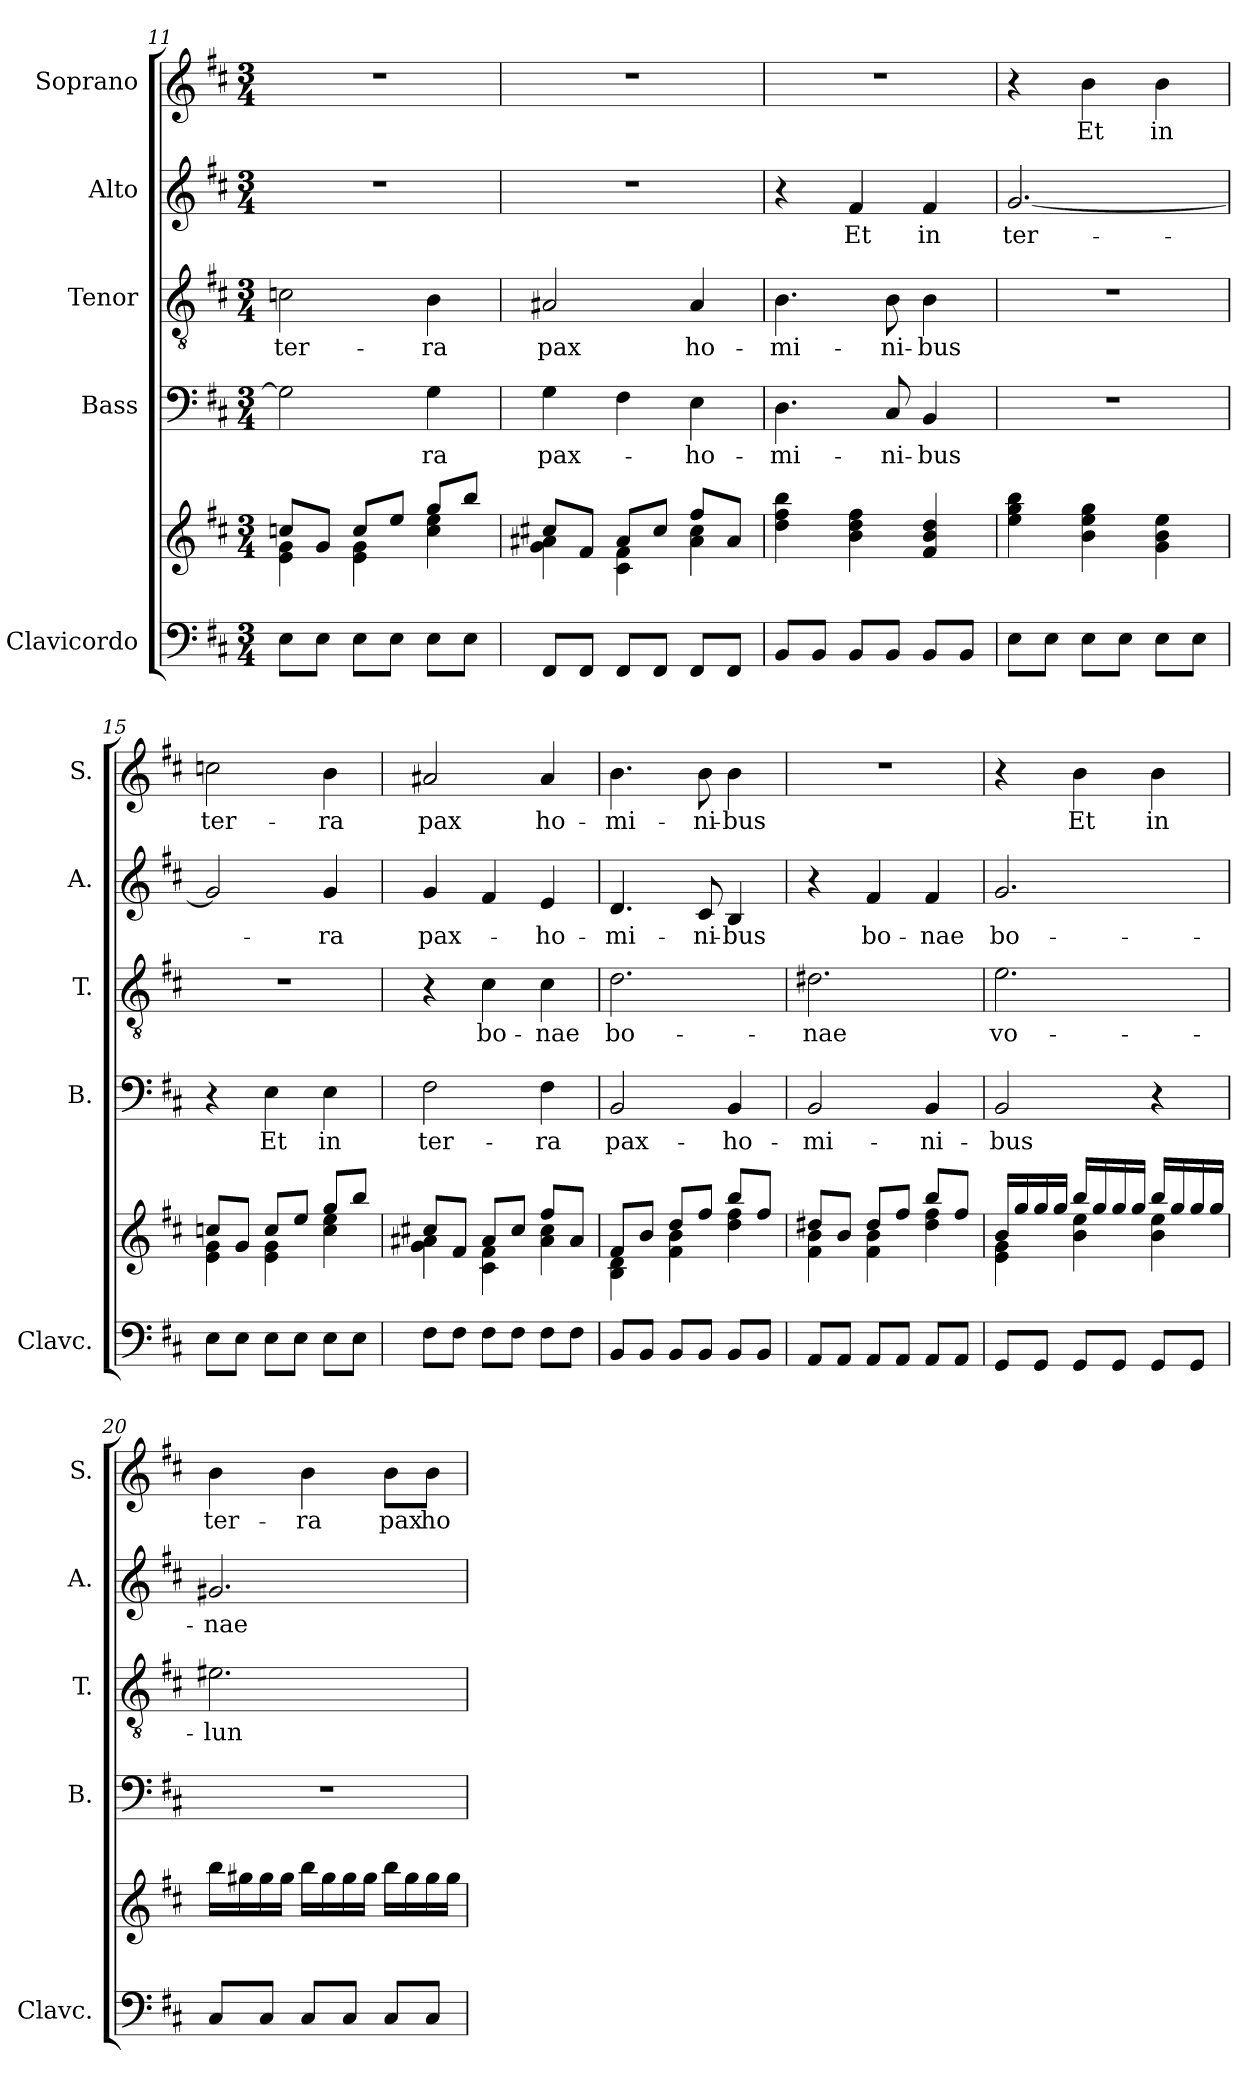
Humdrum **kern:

**kern	**kern	**kern	**text	**kern	**text	**kern	**text	**kern	**text
*part5	*part5	*part4	*part4	*part3	*part3	*part2	*part2	*part1	*part1
*staff6	*staff5	*staff4	*staff4	*staff3	*staff3	*staff2	*staff2	*staff1	*staff1
*I"Clavicordo	*	*I"Bass	*	*I"Tenor	*	*I"Alto	*	*I"Soprano	*
*I'Clavc.	*	*I'B.	*	*I'T.	*	*I'A.	*	*I'S.	*
!!LO:PB:g=z
*clefF4	*clefG2	*clefF4	*	*clefGv2	*	*clefG2	*	*clefG2	*
*k[f#c#]	*k[f#c#]	*k[f#c#]	*	*k[f#c#]	*	*k[f#c#]	*	*k[f#c#]	*
*M3/4	*M3/4	*M3/4	*	*M3/4	*	*M3/4	*	*M3/4	*
=11	=11	=11	=11	=11	=11	=11	=11	=11	=11
*	*^	*	*	*	*	*	*	*	*
!	!	!	!	!	!	!LO:LY:b	!	!	!	!
8E\L	8ccn/L	4e\ 4g\	2G\]	.	2cn\	ter-	2.r	.	2.r	.
8E\J	8g/J	.	.	.	.	.	.	.	.	.
8E\L	8cc/L	4e\ 4g\	.	.	.	.	.	.	.	.
8E\J	8ee/J	.	.	.	.	.	.	.	.	.
!	!	!	!	!LO:LY:b	!	!LO:LY:b	!	!	!	!
8E\L	8gg/L	4cc\ 4ee\	4G\	-ra	4B\	-ra	.	.	.	.
8E\J	8bb/J	.	.	.	.	.	.	.	.	.
=12	=12	=12	=12	=12	=12	=12	=12	=12	=12	=12
!	!	!	!	!LO:LY:b	!	!LO:LY:b	!	!	!	!
8FF#/L	8cc#X/L	4g\ 4a#X\	4G\	pax-	2A#X/	pax	2.r	.	2.r	.
8FF#/J	8f#/J	.	.	.	.	.	.	.	.	.
8FF#/L	8a#/L	4c#\ 4f#\	4F#\	.	.	.	.	.	.	.
8FF#/J	8cc#/J	.	.	.	.	.	.	.	.	.
!	!	!	!	!LO:LY:b	!	!LO:LY:b	!	!	!	!
8FF#/L	8ff#/L	4a#\ 4cc#\	4E\	-ho-	4A#/	ho-	.	.	.	.
8FF#/J	8a#/J	.	.	.	.	.	.	.	.	.
*	*v	*v	*	*	*	*	*	*	*	*
=13	=13	=13	=13	=13	=13	=13	=13	=13	=13
!	!	!	!LO:LY:b	!	!LO:LY:b	!	!	!	!
8BB/L	4dd\ 4ff#\ 4bb\	4.D\	-mi-	4.B\	-mi-	4r	.	2.r	.
8BB/J	.	.	.	.	.	.	.	.	.
!	!	!	!	!	!	!	!LO:LY:b	!	!
8BB/L	4b\ 4dd\ 4ff#\	.	.	.	.	4f#/	Et	.	.
!	!	!	!LO:LY:b	!	!LO:LY:b	!	!	!	!
8BB/J	.	8C#/	-ni-	8B\	-ni-	.	.	.	.
!	!	!	!LO:LY:b	!	!LO:LY:b	!	!LO:LY:b	!	!
8BB/L	4f#/ 4b/ 4dd/	4BB/	-bus	4B\	-bus	4f#/	in	.	.
8BB/J	.	.	.	.	.	.	.	.	.
=14	=14	=14	=14	=14	=14	=14	=14	=14	=14
!	!	!	!	!	!	!	!LO:LY:b	!	!
8E\L	4ee\ 4gg\ 4bb\	2.r	.	2.r	.	[2.g/	ter-	4r	.
8E\J	.	.	.	.	.	.	.	.	.
!	!	!	!	!	!	!	!	!	!LO:LY:b
8E\L	4b\ 4ee\ 4gg\	.	.	.	.	.	.	4b\	Et
8E\J	.	.	.	.	.	.	.	.	.
!	!	!	!	!	!	!	!	!	!LO:LY:b
8E\L	4g\ 4b\ 4ee\	.	.	.	.	.	.	4b\	in
8E\J	.	.	.	.	.	.	.	.	.
=15	=15	=15	=15	=15	=15	=15	=15	=15	=15
*	*^	*	*	*	*	*	*	*	*
!	!	!	!	!	!	!	!	!	!	!LO:LY:b
8E\L	8ccn/L	4e\ 4g\	4r	.	2.r	.	2g/]	.	2ccn\	ter-
8E\J	8g/J	.	.	.	.	.	.	.	.	.
!	!	!	!	!LO:LY:b	!	!	!	!	!	!
8E\L	8cc/L	4e\ 4g\	4E\	Et	.	.	.	.	.	.
8E\J	8ee/J	.	.	.	.	.	.	.	.	.
!	!	!	!	!LO:LY:b	!	!	!	!LO:LY:b	!	!LO:LY:b
8E\L	8gg/L	4cc\ 4ee\	4E\	in	.	.	4g/	-ra	4b\	-ra
8E\J	8bb/J	.	.	.	.	.	.	.	.	.
=16	=16	=16	=16	=16	=16	=16	=16	=16	=16	=16
!	!	!	!	!LO:LY:b	!	!	!	!LO:LY:b	!	!LO:LY:b
8F#\L	8cc#X/L	4g\ 4a#X\	2F#\	ter-	4r	.	4g/	pax-	2a#X/	pax
8F#\J	8f#/J	.	.	.	.	.	.	.	.	.
!	!	!	!	!	!	!LO:LY:b	!	!	!	!
8F#\L	8a#/L	4c#\ 4f#\	.	.	4c#\	bo-	4f#/	.	.	.
8F#\J	8cc#/J	.	.	.	.	.	.	.	.	.
!	!	!	!	!LO:LY:b	!	!LO:LY:b	!	!LO:LY:b	!	!LO:LY:b
8F#\L	8ff#/L	4a#\ 4cc#\	4F#\	-ra	4c#\	-nae	4e/	-ho-	4a#/	ho-
8F#\J	8a#/J	.	.	.	.	.	.	.	.	.
=17	=17	=17	=17	=17	=17	=17	=17	=17	=17	=17
!	!	!	!	!LO:LY:b	!	!LO:LY:b	!	!LO:LY:b	!	!LO:LY:b
8BB/L	8f#/L	4B\ 4d\	2BB/	pax-	2.d\	bo-	4.d/	-mi-	4.b\	-mi-
8BB/J	8b/J	.	.	.	.	.	.	.	.	.
8BB/L	8dd/L	4f#\ 4b\	.	.	.	.	.	.	.	.
!	!	!	!	!	!	!	!	!LO:LY:b	!	!LO:LY:b
8BB/J	8ff#/J	.	.	.	.	.	8c#/	-ni-	8b\	-ni-
!	!	!	!	!LO:LY:b	!	!	!	!LO:LY:b	!	!LO:LY:b
8BB/L	8bb/L	4dd\ 4ff#\	4BB/	-ho-	.	.	4B/	-bus	4b\	-bus
8BB/J	8ff#/J	.	.	.	.	.	.	.	.	.
!!LO:LB:g=z
=18	=18	=18	=18	=18	=18	=18	=18	=18	=18	=18
!	!	!	!	!LO:LY:b	!	!LO:LY:b	!	!	!	!
8AA/L	8dd#X/L	4f#\ 4b\	2BB/	-mi-	2.d#X\	-nae	4r	.	2.r	.
8AA/J	8b/J	.	.	.	.	.	.	.	.	.
!	!	!	!	!	!	!	!	!LO:LY:b	!	!
8AA/L	8dd#/L	4f#\ 4b\	.	.	.	.	4f#/	bo-	.	.
8AA/J	8ff#/J	.	.	.	.	.	.	.	.	.
!	!	!	!	!LO:LY:b	!	!	!	!LO:LY:b	!	!
8AA/L	8bb/L	4dd#\ 4ff#\	4BB/	-ni-	.	.	4f#/	-nae	.	.
8AA/J	8ff#/J	.	.	.	.	.	.	.	.	.
=19	=19	=19	=19	=19	=19	=19	=19	=19	=19	=19
!	!	!	!	!LO:LY:b	!	!LO:LY:b	!	!LO:LY:b	!	!
8GG/L	16b/LL	4e\ 4g\	2BB/	-bus	2.e\	vo-	2.g/	bo-	4r	.
.	16gg/	.	.	.	.	.	.	.	.	.
8GG/J	16gg/	.	.	.	.	.	.	.	.	.
.	16gg/JJ	.	.	.	.	.	.	.	.	.
!	!	!	!	!	!	!	!	!	!	!LO:LY:b
8GG/L	16bb/LL	4b\ 4ee\	.	.	.	.	.	.	4b\	Et
.	16gg/	.	.	.	.	.	.	.	.	.
8GG/J	16gg/	.	.	.	.	.	.	.	.	.
.	16gg/JJ	.	.	.	.	.	.	.	.	.
!	!	!	!	!	!	!	!	!	!	!LO:LY:b
8GG/L	16bb/LL	4b\ 4ee\	4r	.	.	.	.	.	4b\	in
.	16gg/	.	.	.	.	.	.	.	.	.
8GG/J	16gg/	.	.	.	.	.	.	.	.	.
.	16gg/JJ	.	.	.	.	.	.	.	.	.
*	*v	*v	*	*	*	*	*	*	*	*
=20	=20	=20	=20	=20	=20	=20	=20	=20	=20
!	!	!	!	!	!LO:LY:b	!	!LO:LY:b	!	!LO:LY:b
8C#/L	16bb\LL	2.r	.	2.e#X\	-lun-	2.g#X/	-nae	4b\	ter-
.	16gg#X\	.	.	.	.	.	.	.	.
8C#/J	16gg#\	.	.	.	.	.	.	.	.
.	16gg#\JJ	.	.	.	.	.	.	.	.
!	!	!	!	!	!	!	!	!	!LO:LY:b
8C#/L	16bb\LL	.	.	.	.	.	.	4b\	-ra
.	16gg#\	.	.	.	.	.	.	.	.
8C#/J	16gg#\	.	.	.	.	.	.	.	.
.	16gg#\JJ	.	.	.	.	.	.	.	.
!	!	!	!	!	!	!	!	!	!LO:LY:b
8C#/L	16bb\LL	.	.	.	.	.	.	8b\L	pax
.	16gg#\	.	.	.	.	.	.	.	.
!	!	!	!	!	!	!	!	!	!LO:LY:b
8C#/J	16gg#\	.	.	.	.	.	.	8b\J	ho-
.	16gg#\JJ	.	.	.	.	.	.	.	.
=	=	=	=	=	=	=	=	=	=
*-	*-	*-	*-	*-	*-	*-	*-	*-	*-
